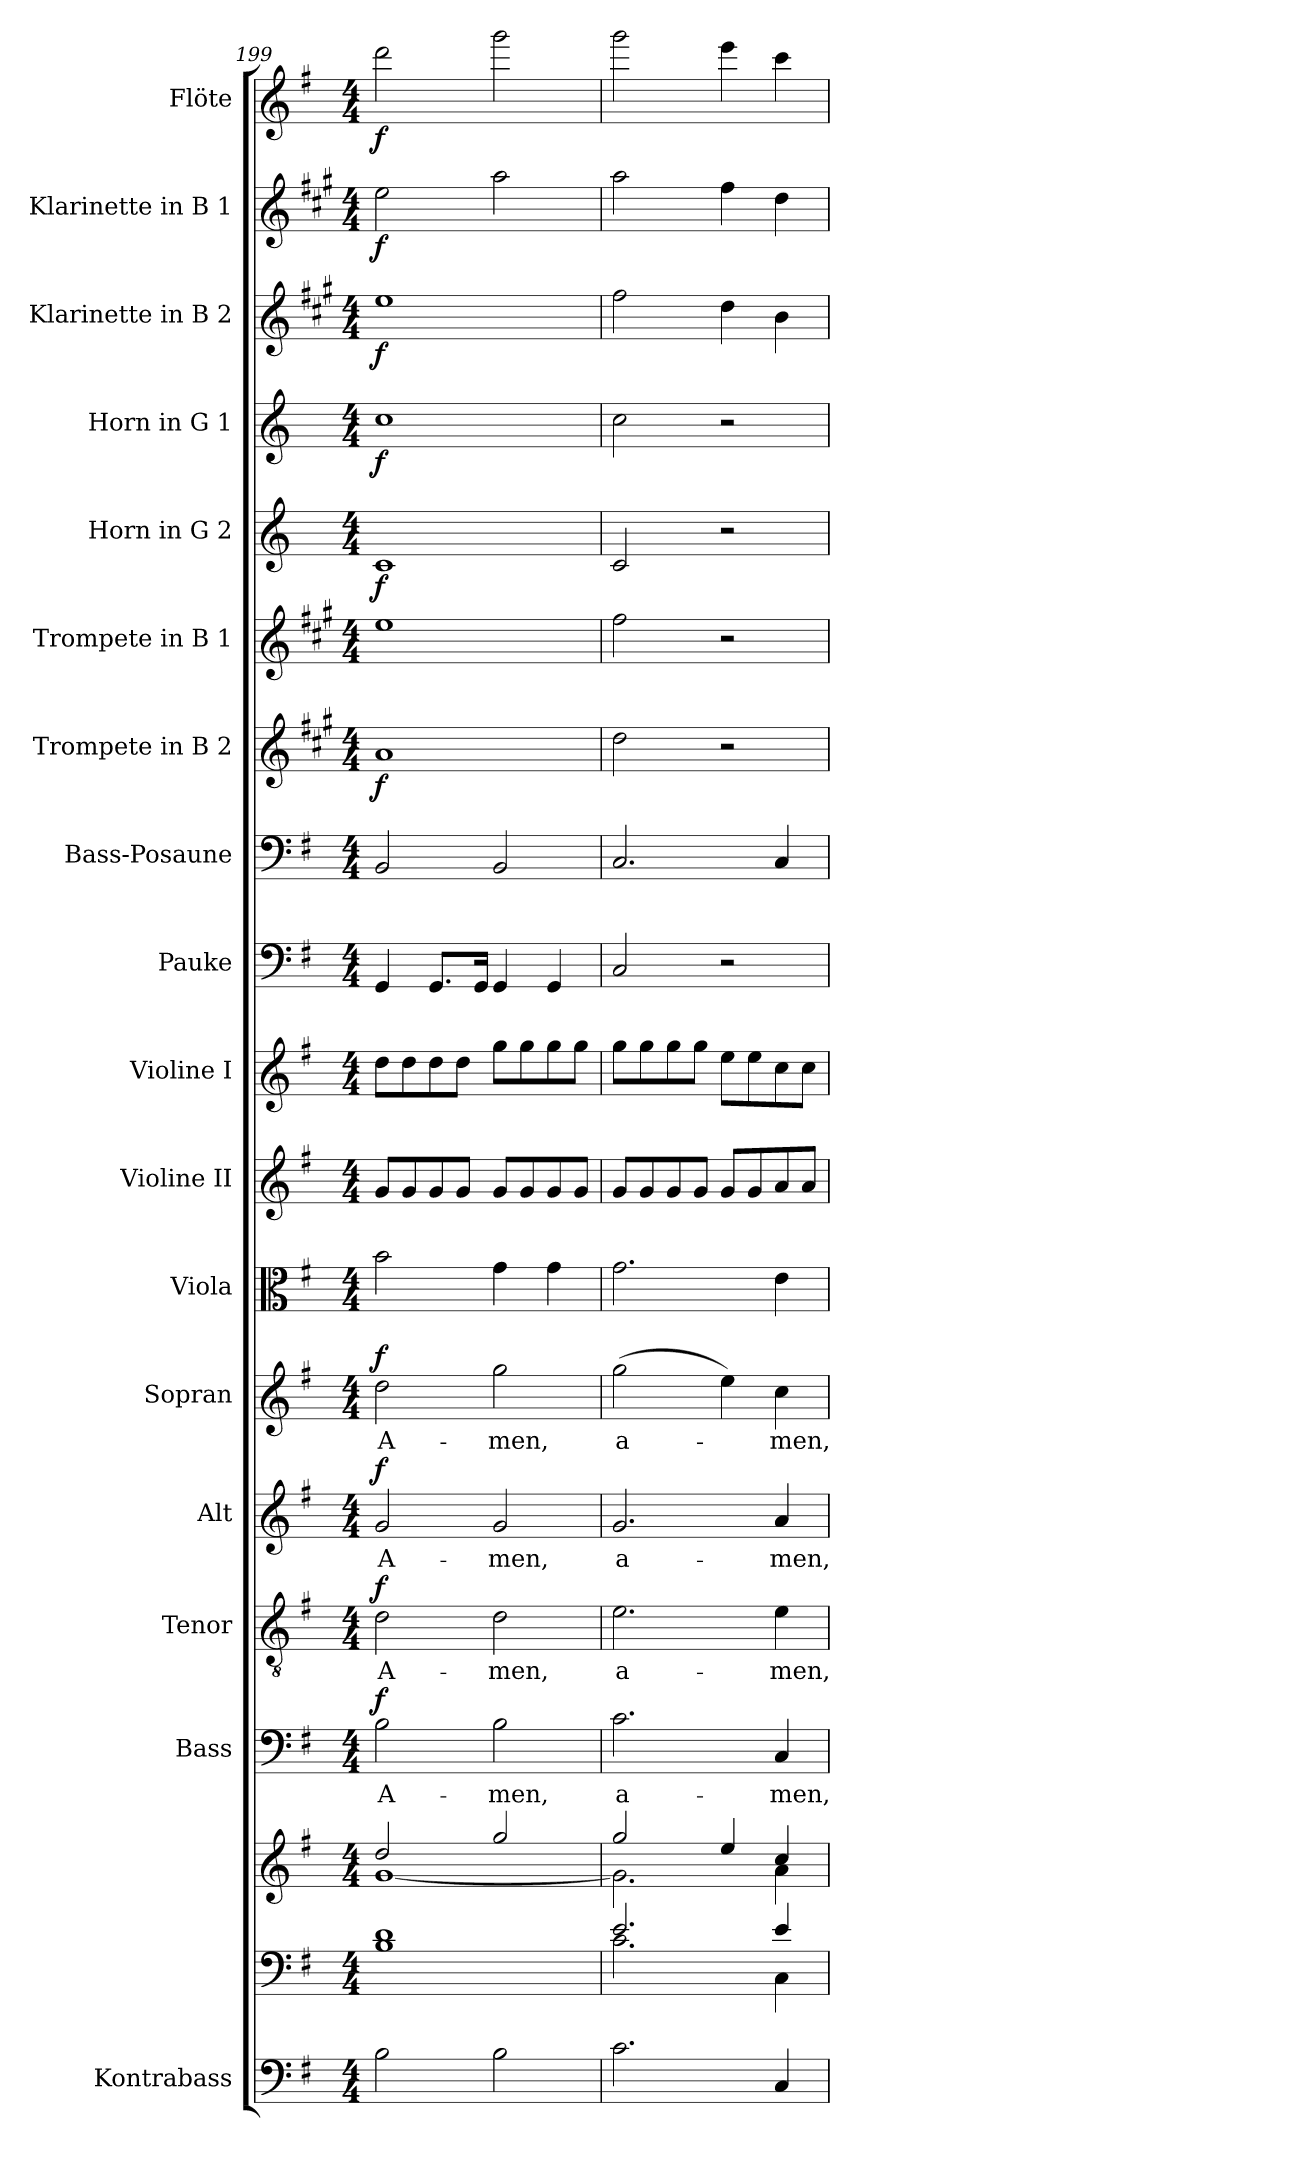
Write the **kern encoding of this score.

**kern	**kern	**kern	**kern	**text	**dynam	**kern	**text	**dynam	**kern	**text	**dynam	**kern	**text	**dynam	**kern	**kern	**kern	**kern	**kern	**kern	**dynam	**kern	**kern	**dynam	**kern	**dynam	**kern	**dynam	**kern	**dynam	**kern	**dynam
*part18	*part17	*part17	*part16	*part16	*part16	*part15	*part15	*part15	*part14	*part14	*part14	*part13	*part13	*part13	*part12	*part11	*part10	*part9	*part8	*part7	*part7	*part6	*part5	*part5	*part4	*part4	*part3	*part3	*part2	*part2	*part1	*part1
*staff19	*staff18	*staff17	*staff16	*staff16	*staff16	*staff15	*staff15	*staff15	*staff14	*staff14	*staff14	*staff13	*staff13	*staff13	*staff12	*staff11	*staff10	*staff9	*staff8	*staff7	*staff7	*staff6	*staff5	*staff5	*staff4	*staff4	*staff3	*staff3	*staff2	*staff2	*staff1	*staff1
*I"Kontrabass	*	*	*I"Bass	*	*	*I"Tenor	*	*	*I"Alt	*	*	*I"Sopran	*	*	*I"Viola	*I"Violine II	*I"Violine I	*I"Pauke	*I"Bass-Posaune	*I"Trompete in B 2	*	*I"Trompete in B 1	*I"Horn in G 2	*	*I"Horn in G 1	*	*I"Klarinette in B 2	*	*I"Klarinette in B 1	*	*I"Flöte	*
*I'Kb.	*	*	*I'B	*	*	*I'T	*	*	*I'A	*	*	*I'S	*	*	*I'Vla.	*I'Vl. II	*I'Vl. I	*I'Pk.	*I'B. Pos.	*	*	*	*I'Hrn. 2	*	*I'Hrn. 1	*	*	*	*	*	*I'Fl.	*
*clefF4	*clefF4	*clefG2	*clefF4	*	*	*clefGv2	*	*	*clefG2	*	*	*clefG2	*	*	*clefC3	*clefG2	*clefG2	*clefF4	*clefF4	*clefG2	*	*clefG2	*clefG2	*	*clefG2	*	*clefG2	*	*clefG2	*	*clefG2	*
*ITrd7c12	*	*	*	*	*	*	*	*	*	*	*	*	*	*	*	*	*	*	*	*ITrd1c2	*	*ITrd1c2	*ITrd3c5	*	*ITrd3c5	*	*ITrd1c2	*	*ITrd1c2	*	*	*
*k[f#]	*k[f#]	*k[f#]	*k[f#]	*	*	*k[f#]	*	*	*k[f#]	*	*	*k[f#]	*	*	*k[f#]	*k[f#]	*k[f#]	*k[f#]	*k[f#]	*k[f#]	*	*k[f#]	*k[f#]	*	*k[f#]	*	*k[f#]	*	*k[f#]	*	*k[f#]	*
*G:	*G:	*G:	*G:	*	*	*G:	*	*	*G:	*	*	*G:	*	*	*G:	*G:	*G:	*G:	*G:	*G:	*	*G:	*G:	*	*G:	*	*G:	*	*G:	*	*G:	*
*M4/4	*M4/4	*M4/4	*M4/4	*	*	*M4/4	*	*	*M4/4	*	*	*M4/4	*	*	*M4/4	*M4/4	*M4/4	*M4/4	*M4/4	*M4/4	*	*M4/4	*M4/4	*	*M4/4	*	*M4/4	*	*M4/4	*	*M4/4	*
=199	=199	=199	=199	=199	=199	=199	=199	=199	=199	=199	=199	=199	=199	=199	=199	=199	=199	=199	=199	=199	=199	=199	=199	=199	=199	=199	=199	=199	=199	=199	=199	=199
*	*^	*^	*	*	*	*	*	*	*	*	*	*	*	*	*	*	*	*	*	*	*	*	*	*	*	*	*	*	*	*	*	*
!	!	!	!	!	!	!LO:LY:b	!LO:DY:a	!	!LO:LY:b	!LO:DY:a	!	!LO:LY:b	!LO:DY:a	!	!LO:LY:b	!LO:DY:a	!	!	!	!	!	!	!LO:DY:b	!	!	!LO:DY:b	!	!LO:DY:b	!	!LO:DY:b	!	!LO:DY:b	!	!LO:DY:b
2BB\	1d	1B	2dd/	[<1g	2B\	A-	f	2d\	A-	f	2g/	A-	f	2dd\	A-	f	2b\	8g/L	8dd\L	4GG/	2BB/	1g	f	1dd	1G	f	1g	f	1dd	f	2dd\	f	2ddd\	f
.	.	.	.	.	.	.	.	.	.	.	.	.	.	.	.	.	.	8g/	8dd\	.	.	.	.	.	.	.	.	.	.	.	.	.	.	.
.	.	.	.	.	.	.	.	.	.	.	.	.	.	.	.	.	.	8g/	8dd\	8.GG/L	.	.	.	.	.	.	.	.	.	.	.	.	.	.
.	.	.	.	.	.	.	.	.	.	.	.	.	.	.	.	.	.	8g/J	8dd\J	.	.	.	.	.	.	.	.	.	.	.	.	.	.	.
.	.	.	.	.	.	.	.	.	.	.	.	.	.	.	.	.	.	.	.	16GG/Jk	.	.	.	.	.	.	.	.	.	.	.	.	.	.
!	!	!	!	!	!	!LO:LY:b	!	!	!LO:LY:b	!	!	!LO:LY:b	!	!	!LO:LY:b	!	!	!	!	!	!	!	!	!	!	!	!	!	!	!	!	!	!	!
2BB\	.	.	2gg/	.	2B\	-men,	.	2d\	-men,	.	2g/	-men,	.	2gg\	-men,	.	4g\	8g/L	8gg\L	4GG/	2BB/	.	.	.	.	.	.	.	.	.	2gg\	.	2ggg\	.
.	.	.	.	.	.	.	.	.	.	.	.	.	.	.	.	.	.	8g/	8gg\	.	.	.	.	.	.	.	.	.	.	.	.	.	.	.
.	.	.	.	.	.	.	.	.	.	.	.	.	.	.	.	.	4g\	8g/	8gg\	4GG/	.	.	.	.	.	.	.	.	.	.	.	.	.	.
.	.	.	.	.	.	.	.	.	.	.	.	.	.	.	.	.	.	8g/J	8gg\J	.	.	.	.	.	.	.	.	.	.	.	.	.	.	.
=200	=200	=200	=200	=200	=200	=200	=200	=200	=200	=200	=200	=200	=200	=200	=200	=200	=200	=200	=200	=200	=200	=200	=200	=200	=200	=200	=200	=200	=200	=200	=200	=200	=200	=200
!	!	!	!	!	!	!LO:LY:b	!	!	!LO:LY:b	!	!	!LO:LY:b	!	!	!LO:LY:b	!	!	!	!	!	!	!	!	!	!	!	!	!	!	!	!	!	!	!
2.C\	2.e/	2.c\	2gg/	2.g\]	2.c\	a-	.	2.e\	a-	.	2.g/	a-	.	(>2gg\	a-	.	2.g\	8g/L	8gg\L	2C/	2.C/	2cc\	.	2ee\	2G/	.	2g\	.	2ee\	.	2gg\	.	2ggg\	.
.	.	.	.	.	.	.	.	.	.	.	.	.	.	.	.	.	.	8g/	8gg\	.	.	.	.	.	.	.	.	.	.	.	.	.	.	.
.	.	.	.	.	.	.	.	.	.	.	.	.	.	.	.	.	.	8g/	8gg\	.	.	.	.	.	.	.	.	.	.	.	.	.	.	.
.	.	.	.	.	.	.	.	.	.	.	.	.	.	.	.	.	.	8g/J	8gg\J	.	.	.	.	.	.	.	.	.	.	.	.	.	.	.
.	.	.	4ee/	.	.	.	.	.	.	.	.	.	.	4ee\)	.	.	.	8g/L	8ee\L	2r	.	2r	.	2r	2r	.	2r	.	4cc\	.	4ee\	.	4eee\	.
.	.	.	.	.	.	.	.	.	.	.	.	.	.	.	.	.	.	8g/	8ee\	.	.	.	.	.	.	.	.	.	.	.	.	.	.	.
!	!	!	!	!	!	!LO:LY:b	!	!	!LO:LY:b	!	!	!LO:LY:b	!	!	!LO:LY:b	!	!	!	!	!	!	!	!	!	!	!	!	!	!	!	!	!	!	!
4CC/	4e/	4C\	4cc/	4a\	4C/	-men,	.	4e\	-men,	.	4a/	-men,	.	4cc\	-men,	.	4e\	8a/	8cc\	.	4C/	.	.	.	.	.	.	.	4a\	.	4cc\	.	4ccc\	.
.	.	.	.	.	.	.	.	.	.	.	.	.	.	.	.	.	.	8a/J	8cc\J	.	.	.	.	.	.	.	.	.	.	.	.	.	.	.
*	*v	*v	*	*	*	*	*	*	*	*	*	*	*	*	*	*	*	*	*	*	*	*	*	*	*	*	*	*	*	*	*	*	*	*
*	*	*v	*v	*	*	*	*	*	*	*	*	*	*	*	*	*	*	*	*	*	*	*	*	*	*	*	*	*	*	*	*	*	*
=	=	=	=	=	=	=	=	=	=	=	=	=	=	=	=	=	=	=	=	=	=	=	=	=	=	=	=	=	=	=	=	=
*-	*-	*-	*-	*-	*-	*-	*-	*-	*-	*-	*-	*-	*-	*-	*-	*-	*-	*-	*-	*-	*-	*-	*-	*-	*-	*-	*-	*-	*-	*-	*-	*-
